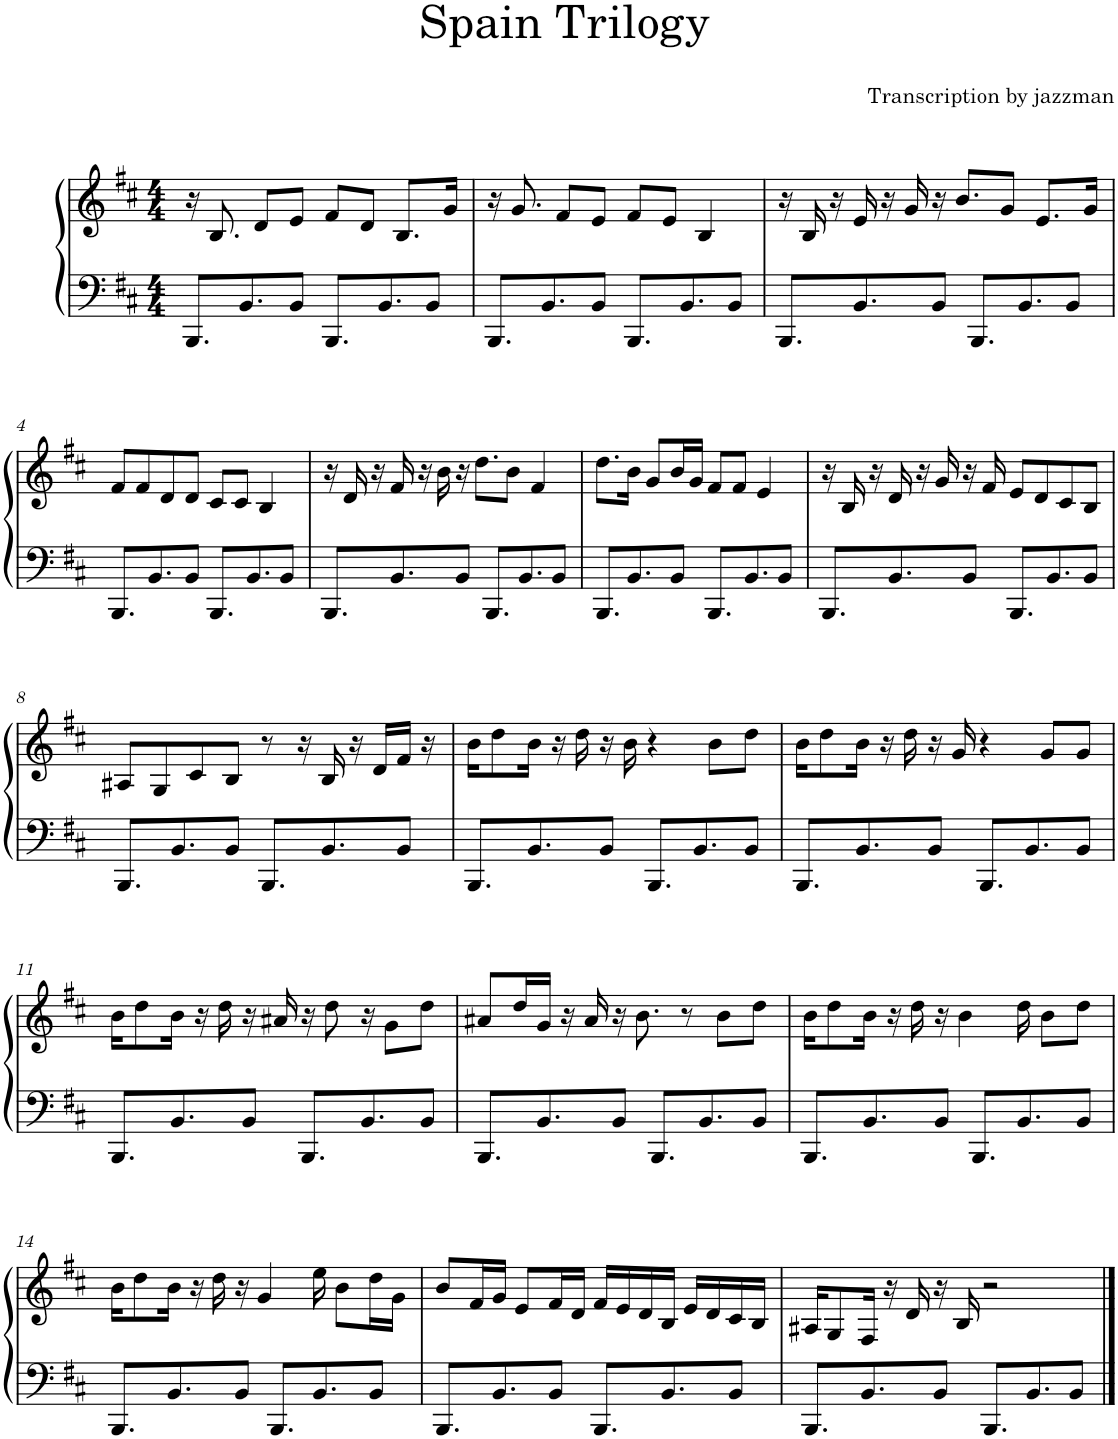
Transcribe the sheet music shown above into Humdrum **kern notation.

**kern	**kern
*part1	*part1
*staff2	*staff1
*I"Piano	*
*I'Pno.	*
*clefF4	*clefG2
*k[f#c#]	*k[f#c#]
*M4/4	*M4/4
=1	=1
8.BBB/L	16r
.	8.B/
8.BB/	.
.	8d/L
8BB/J	8e/J
8.BBB/L	8f#/L
.	8d/J
8.BB/	.
.	8.B/L
8BB/J	.
.	16g/Jk
=2	=2
8.BBB/L	16r
.	8.g/
8.BB/	.
.	8f#/L
8BB/J	8e/J
8.BBB/L	8f#/L
.	8e/J
8.BB/	.
.	4B/
8BB/J	.
=3	=3
8.BBB/L	16r
.	16B/
.	16r
8.BB/	16e/
.	16r
.	16g/
8BB/J	16r
.	8.b/L
8.BBB/L	.
.	8g/J
8.BB/	.
.	8.e/L
8BB/J	.
.	16g/Jk
!!LO:LB:g=z
=4	=4
8.BBB/L	8f#/L
.	8f#/
8.BB/	.
.	8d/
8BB/J	8d/J
8.BBB/L	8c#/L
.	8c#/J
8.BB/	.
.	4B/
8BB/J	.
=5	=5
8.BBB/L	16r
.	16d/
.	16r
8.BB/	16f#/
.	16r
.	16b\
8BB/J	16r
.	8.dd\L
8.BBB/L	.
.	8b\J
8.BB/	.
.	4f#/
8BB/J	.
=6	=6
8.BBB/L	8.dd\L
8.BB/	16b\Jk
.	8g/L
8BB/J	16b/L
.	16g/JJ
8.BBB/L	8f#/L
.	8f#/J
8.BB/	.
.	4e/
8BB/J	.
=7	=7
8.BBB/L	16r
.	16B/
.	16r
8.BB/	16d/
.	16r
.	16g/
8BB/J	16r
.	16f#/
8.BBB/L	8e/L
.	8d/
8.BB/	.
.	8c#/
8BB/J	8B/J
!!LO:LB:g=z
=8	=8
8.BBB/L	8A#X/L
.	8G/
8.BB/	.
.	8c#/
8BB/J	8B/J
8.BBB/L	8r
.	16r
8.BB/	16B/
.	16r
.	16d/LL
8BB/J	16f#/JJ
.	16r
=9	=9
8.BBB/L	16b\KL
.	8dd\
8.BB/	16b\Jk
.	16r
.	16dd\
8BB/J	16r
.	16b\
8.BBB/L	4r
8.BB/	.
.	8b\L
8BB/J	8dd\J
=10	=10
8.BBB/L	16b\KL
.	8dd\
8.BB/	16b\Jk
.	16r
.	16dd\
8BB/J	16r
.	16g/
8.BBB/L	4r
8.BB/	.
.	8g/L
8BB/J	8g/J
!!LO:LB:g=z
=11	=11
8.BBB/L	16b\KL
.	8dd\
8.BB/	16b\Jk
.	16r
.	16dd\
8BB/J	16r
.	16a#X/
8.BBB/L	16r
.	8dd\
8.BB/	16r
.	8g\L
8BB/J	8dd\J
=12	=12
8.BBB/L	8a#X/L
.	16dd/L
8.BB/	16g/JJ
.	16r
.	16a#/
8BB/J	16r
.	8.b\
8.BBB/L	.
.	8r
8.BB/	.
.	8b\L
8BB/J	8dd\J
=13	=13
8.BBB/L	16b\KL
.	8dd\
8.BB/	16b\Jk
.	16r
.	16dd\
8BB/J	16r
.	4b\
8.BBB/L	.
8.BB/	16dd\
.	8b\L
8BB/J	8dd\J
!!LO:LB:g=z
=14	=14
8.BBB/L	16b\KL
.	8dd\
8.BB/	16b\Jk
.	16r
.	16dd\
8BB/J	16r
.	4g/
8.BBB/L	.
8.BB/	16ee\
.	8b\L
8BB/J	16dd\L
.	16g\JJ
=15	=15
8.BBB/L	8b/L
.	16f#/L
8.BB/	16g/JJ
.	8e/L
8BB/J	16f#/L
.	16d/JJ
8.BBB/L	16f#/LL
.	16e/
.	16d/
8.BB/	16B/JJ
.	16e/LL
.	16d/
8BB/J	16c#/
.	16B/JJ
=16	=16
8.BBB/L	16A#X/KL
.	8G/
8.BB/	16F#/Jk
.	16r
.	16d/
8BB/J	16r
.	16B/
8.BBB/L	2r
8.BB/	.
8BB/J	.
==	==
*-	*-
